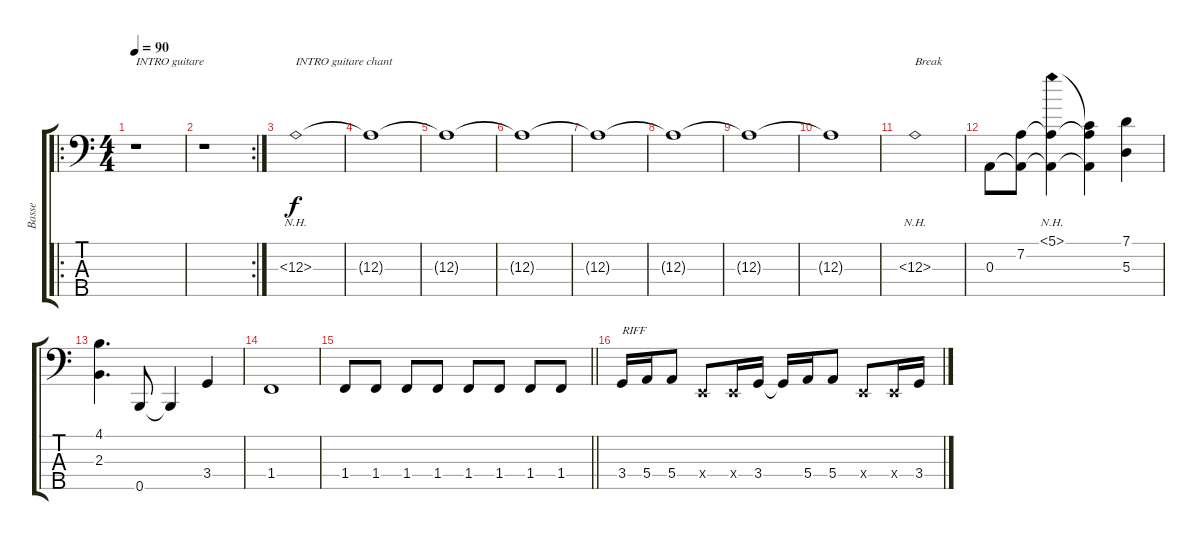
\track ("Basse" "Basse") {instrument electricbassfinger}
\staff {score tabs}
\tuning (G2 D2 A1 E1 B0) {hide}
\ro
\ts (4 4)
\tempo 90
\clef f4
\ks c
r.1{txt "INTRO guitare" dy f instrument electricbassfinger} |
\rc 2
r.1 |
12.3{nh}.1{txt "INTRO guitare chant"} |
12.3{t}.1 |
12.3{t}.1 |
12.3{t}.1 |
12.3{t}.1 |
12.3{t}.1 |
12.3{t}.1 |
12.3{t}.1 |
12.3{nh}.1{txt "Break"} |
0.3.8 (7.2 0.3{t}).8 (5.1{nh} 7.2{t} 0.3{t}).4 (5.1{t} 7.2{t} 0.3{t}).4 (7.1 5.3).4 |
(4.1 2.3).4{d} 0.5.8 0.5{t}.4 3.4.4 |
1.4.1 |
\barLineRight lightlight
1.4.8 1.4.8 1.4.8 1.4.8 1.4.8 1.4.8 1.4.8 1.4.8 |
3.4.16{txt "RIFF"} 5.4.16 5.4.8 0.4{x}.8 0.4{x}.16 3.4.16 3.4{t}.16 5.4.16 5.4.8 0.4{x}.8 0.4{x}.16 3.4.16
